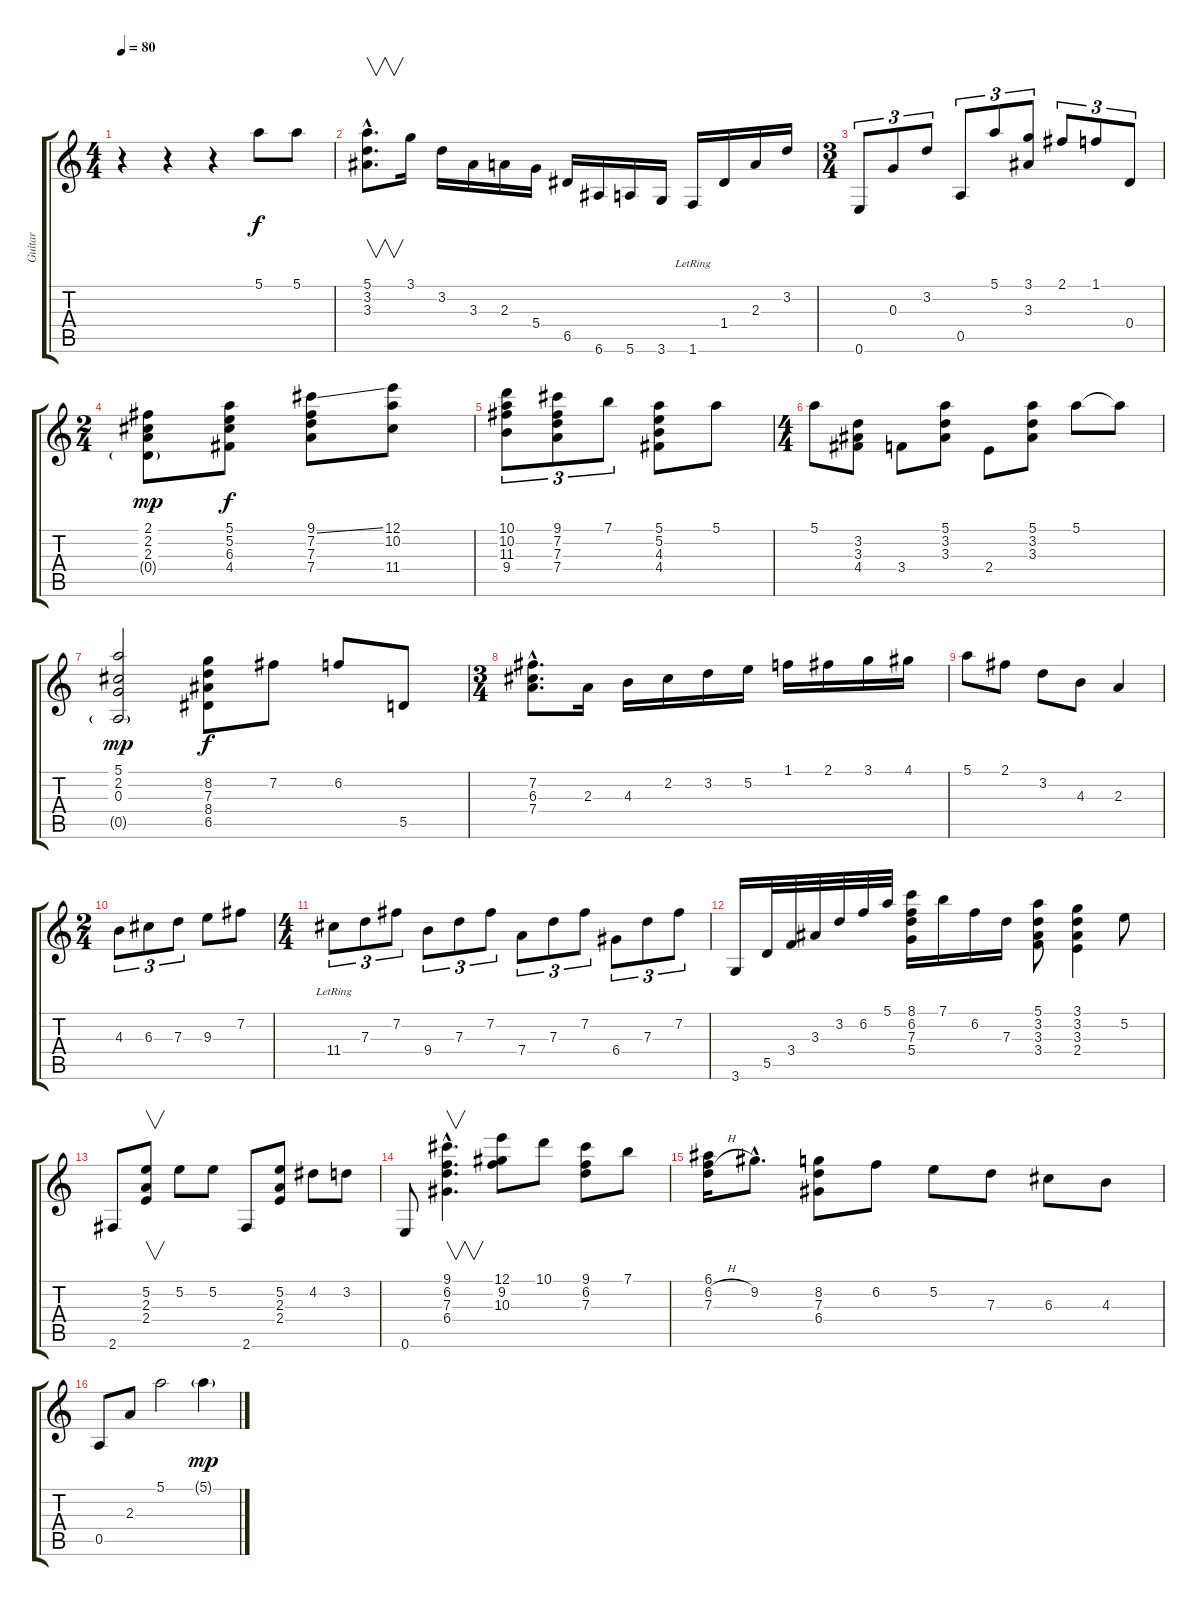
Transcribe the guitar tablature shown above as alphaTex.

\track ("Guitar" "Guitar") {instrument electricguitarjazz}
\staff {score tabs}
\tuning (E4 B3 G3 D3 A2 E2) {hide}
\ts (4 4)
\tempo 80
\clef g2
\ks c
r.4{dy f instrument electricguitarjazz} r.4 r.4 5.1.8 5.1.8 |
(5.1{hac} 3.2{hac} 3.3{hac}).8{v d} 3.1.16 3.2.16 3.3.16 2.3.16 5.4.16 6.5.16 6.6.16 5.6.16 3.6.16 1.6{lr}.16 1.4.16 2.3.16 3.2.16 |
\ts (3 4)
0.6.8{tu (3 2)} 0.3.8{tu (3 2)} 3.2.8{tu (3 2)} 0.5.8{tu (3 2)} 5.1.8{tu (3 2)} (3.1 3.3).8{tu (3 2)} 2.1.8{tu (3 2)} 1.1.8{tu (3 2)} 0.4.8{tu (3 2)} |
\ts (2 4)
(2.1 2.2 2.3 0.4{g}).8{dy mp} (5.1 5.2 6.3 4.4).8{dy f} (9.1{ss} 7.2 7.3 7.4).8 (12.1 10.2 11.4).8 |
(10.1 10.2 11.3 9.4).8{tu (3 2)} (9.1 7.2 7.3 7.4).8{tu (3 2)} 7.1.8{tu (3 2)} (5.1 5.2 4.3 4.4).8 5.1.8 |
\ts (4 4)
5.1.8 (3.2 3.3 4.4).8 3.4.8 (5.1 3.2 3.3).8 2.4.8 (5.1 3.2 3.3).8 5.1.8 5.1{t}.8 |
(5.1 2.2 0.3 0.5{g}).2{dy mp} (8.2 7.3 8.4 6.5).8{dy f} 7.2.8 6.2.8 5.5.8 |
\ts (3 4)
(7.2{hac} 6.3{hac} 7.4{hac}).8{d} 2.3.16 4.3.16 2.2.16 3.2.16 5.2.16 1.1.16 2.1.16 3.1.16 4.1.16 |
5.1.8 2.1.8 3.2.8 4.3.8 2.3.4 |
\ts (2 4)
4.3.8{tu (3 2)} 6.3.8{tu (3 2)} 7.3.8{tu (3 2)} 9.3.8 7.2.8 |
\ts (4 4)
11.4{lr}.8{tu (3 2)} 7.3.8{tu (3 2)} 7.2.8{tu (3 2)} 9.4.8{tu (3 2)} 7.3.8{tu (3 2)} 7.2.8{tu (3 2)} 7.4.8{tu (3 2)} 7.3.8{tu (3 2)} 7.2.8{tu (3 2)} 6.4.8{tu (3 2)} 7.3.8{tu (3 2)} 7.2.8{tu (3 2)} |
3.6.16 5.5.32 3.4.32 3.3.32 3.2.32 6.2.32 5.1.32 (8.1 6.2 7.3 5.4).16 7.1.16 6.2.16 7.3.16 (5.1 3.2 3.3 3.4).8 (3.1 3.2 3.3 2.4).4 5.2.8 |
2.6.8 (5.2 2.3 2.4).8{v} 5.2.8 5.2.8 2.6.8 (5.2 2.3 2.4).8 4.2.8 3.2.8 |
0.6.8 (9.1{hac} 6.2{hac} 7.3{hac} 6.4{hac}).4{v d} (12.1 9.2 10.3).8 10.1.8 (9.1 6.2 7.3).8 7.1.8 |
(6.1 6.2{h} 7.3).16 9.2{hac}.8{d} (8.2 7.3 6.4).8 6.2.8 5.2.8 7.3.8 6.3.8 4.3.8 |
0.5.8 2.3.8 5.1.2 5.1{ss g}.4{dy mp}
